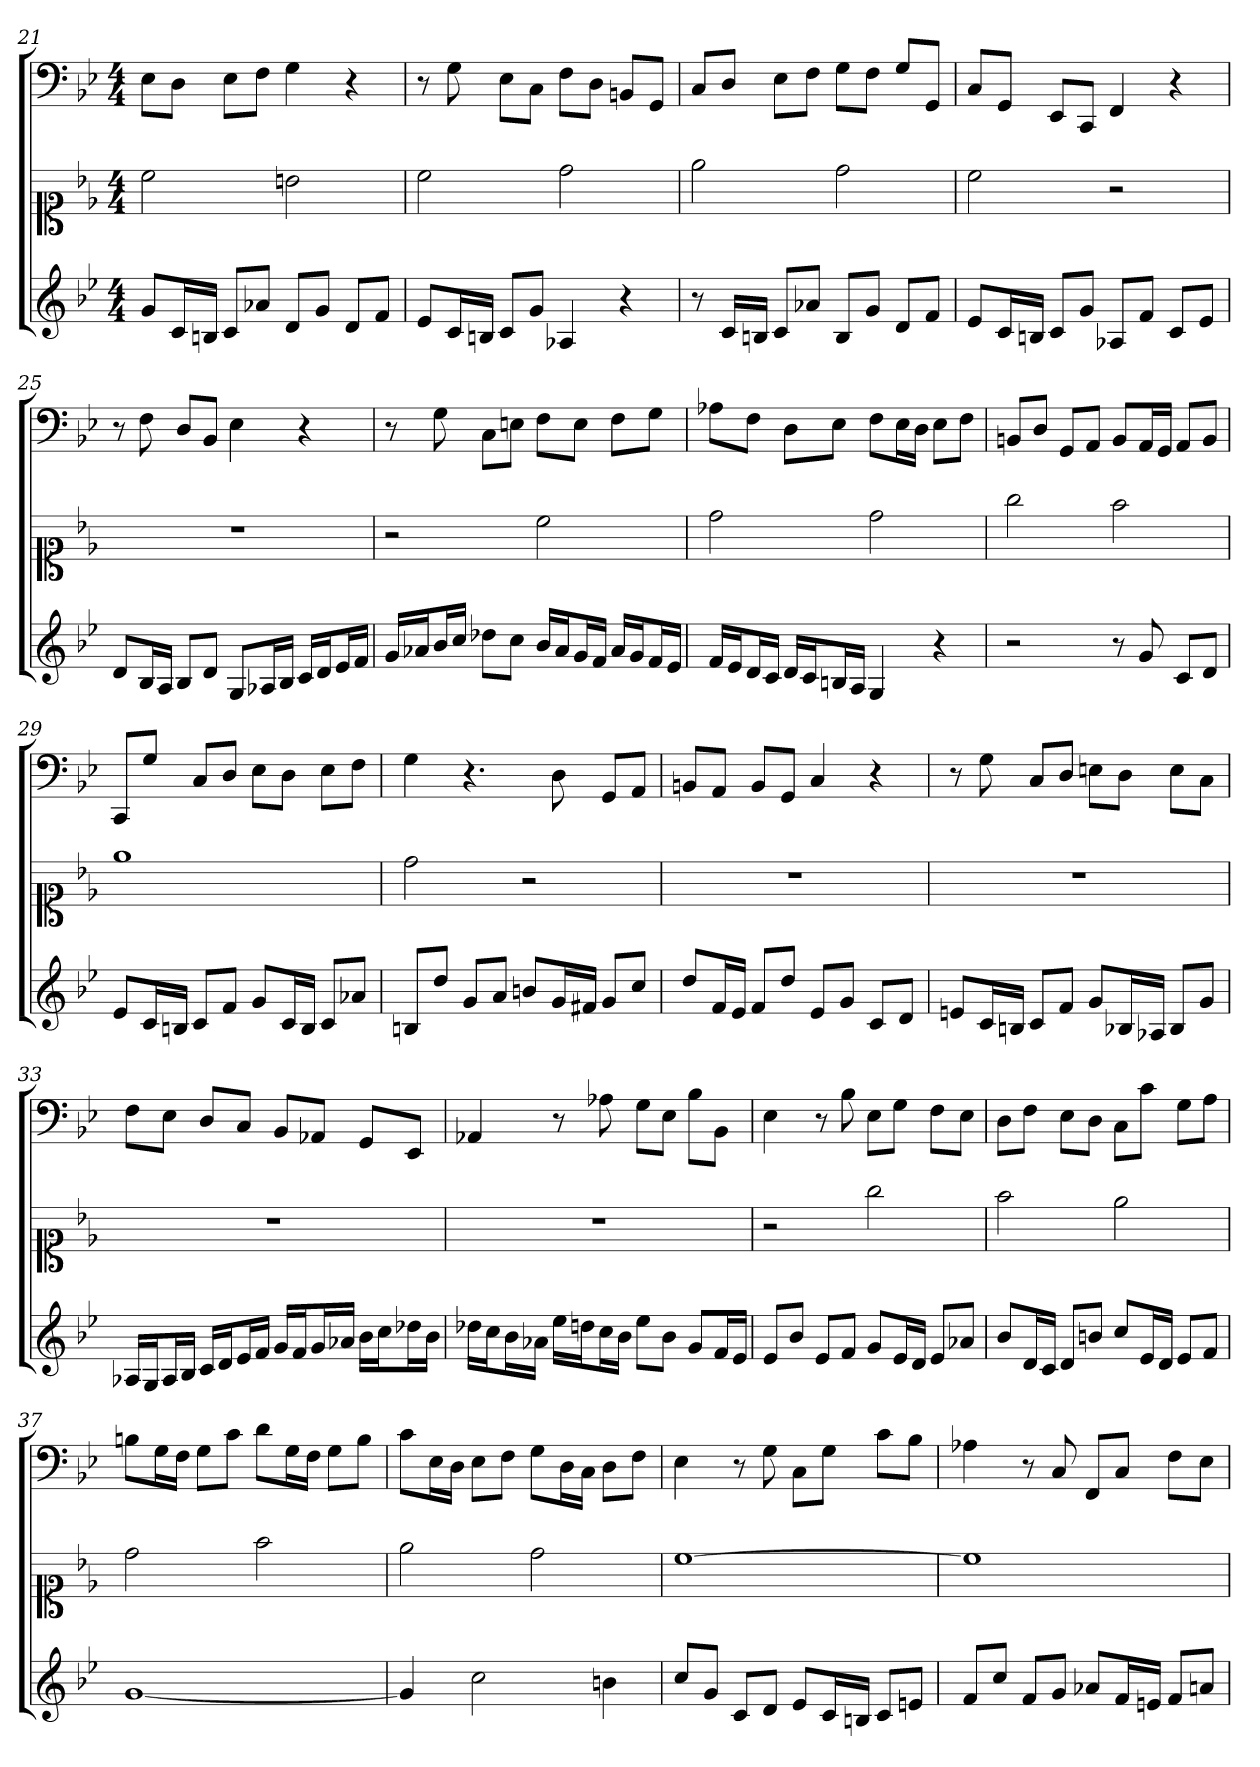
**kern	**kern	**kern
*part3	*part2	*part1
*staff3	*staff2	*staff1
*	*clefC1	*clefF4
*k[b-e-]	*k[b-e-]	*k[b-e-]
*g:	*g:	*g:
*M4/4	*M4/4	*M4/4
=21	=21	=21
8gL	2cc	8E-\L
16cL	.	8D\J
16BnJJ	.	.
8cL	.	8E-\L
8a-XJ	.	8F\J
8dL	2bn	4G
8gJ	.	.
8dL	.	4r
8fJ	.	.
=22	=22	=22
8e-L	2cc	8r
16cL	.	8G
16BnJJ	.	.
8cL	.	8E-\L
8gJ	.	8C\J
4A-X	2dd	8F\L
.	.	8D\J
4r	.	8BBn/L
.	.	8GG/J
=23	=23	=23
8r	2ee-	8C/L
16cLL	.	8D/J
16BnJJ	.	.
8cL	.	8E-\L
8a-XJ	.	8F\J
8BL	2dd	8G\L
8gJ	.	8F\J
8dL	.	8G/L
8fJ	.	8GG/J
=24	=24	=24
8e-L	2cc	8C/L
16cL	.	8GG/J
16BnJJ	.	.
8cL	.	8EE-/L
8gJ	.	8CC/J
8A-XL	2r	4FF
8fJ	.	.
8cL	.	4r
8e-J	.	.
=25	=25	=25
8dL	1r	8r
16B-L	.	8F
16AJJ	.	.
8B-L	.	8D/L
8dJ	.	8BB-/J
8GL	.	4E-
16A-XL	.	.
16B-JJ	.	.
16cLL	.	4r
16dJ	.	.
16e-L	.	.
16fJJ	.	.
=26	=26	=26
16gLL	2r	8r
16a-XJ	.	.
16b-L	.	8G
16ccJJ	.	.
8dd-XL	.	8C\L
8ccJ	.	8En\J
16b-LL	2cc	8F\L
16a-J	.	.
16gL	.	8E\J
16fJJ	.	.
16a-LL	.	8F\L
16gJ	.	.
16fL	.	8G\J
16e-JJ	.	.
=27	=27	=27
16fLL	2dd	8A-X\L
16e-J	.	.
16dL	.	8F\J
16cJJ	.	.
16dLL	.	8D\L
16cJ	.	.
16BnL	.	8E-\J
16AJJ	.	.
4G	2dd	8F\L
.	.	16E-\L
.	.	16D\JJ
4r	.	8E-\L
.	.	8F\J
=28	=28	=28
2r	2gg	8BBn/L
.	.	8D/J
.	.	8GG/L
.	.	8AA/J
8r	2ff	8BB/L
8g	.	16AA/L
.	.	16GG/JJ
8cL	.	8AA/L
8dJ	.	8BB/J
=29	=29	=29
8e-L	1ee-	8CC/L
16cL	.	8G/J
16BnJJ	.	.
8cL	.	8C/L
8fJ	.	8D/J
8gL	.	8E-\L
16cL	.	8D\J
16BJJ	.	.
8cL	.	8E-\L
8a-XJ	.	8F\J
=30	=30	=30
8BnL	2dd	4G
8ddJ	.	.
8gL	.	4.r
8aJ	.	.
8bnL	2r	.
16gL	.	8D
16f#XJJ	.	.
8gL	.	8GG/L
8ccJ	.	8AA/J
=31	=31	=31
8ddL	1r	8BBn/L
16fL	.	8AA/J
16e-JJ	.	.
8fL	.	8BB/L
8ddJ	.	8GG/J
8e-L	.	4C
8gJ	.	.
8cL	.	4r
8dJ	.	.
=32	=32	=32
8enL	1r	8r
16cL	.	8G
16BnJJ	.	.
8cL	.	8C/L
8fJ	.	8D/J
8gL	.	8En\L
16B-XL	.	8D\J
16A-XJJ	.	.
8B-L	.	8E\L
8gJ	.	8C\J
=33	=33	=33
16A-XLL	1r	8F\L
16GJ	.	.
16A-L	.	8E-\J
16B-JJ	.	.
16cLL	.	8D/L
16dJ	.	.
16e-L	.	8C/J
16fJJ	.	.
16gLL	.	8BB-/L
16fJ	.	.
16gL	.	8AA-X/J
16a-XJJ	.	.
16b-LL	.	8GG/L
16ccJ	.	.
16dd-XL	.	8EE-/J
16b-JJ	.	.
=34	=34	=34
16dd-XLL	1r	4AA-X
16ccJ	.	.
16b-L	.	.
16a-XJJ	.	.
16ee-LL	.	8r
16ddnJ	.	.
16ccL	.	8A-X
16b-JJ	.	.
8ee-L	.	8G\L
8b-J	.	8E-\J
8gL	.	8B-\L
16fL	.	8BB-\J
16e-JJ	.	.
=35	=35	=35
8e-L	2r	4E-
8b-J	.	.
8e-L	.	8r
8fJ	.	8B-
8gL	2gg	8E-\L
16e-L	.	8G\J
16dJJ	.	.
8e-L	.	8F\L
8a-XJ	.	8E-\J
=36	=36	=36
8b-L	2ff	8D\L
16dL	.	8F\J
16cJJ	.	.
8dL	.	8E-\L
8bnJ	.	8D\J
8ccL	2ee-	8C\L
16e-L	.	8c\J
16dJJ	.	.
8e-L	.	8G\L
8fJ	.	8A\J
=37	=37	=37
[1g	2dd	8Bn\L
.	.	16G\L
.	.	16F\JJ
.	.	8G\L
.	.	8c\J
.	2ff	8d\L
.	.	16G\L
.	.	16F\JJ
.	.	8G\L
.	.	8B\J
=38	=38	=38
4g]	2ee-	8c\L
.	.	16E-\L
.	.	16D\JJ
2cc	.	8E-\L
.	.	8F\J
.	2dd	8G\L
.	.	16D\L
.	.	16C\JJ
4bn	.	8D\L
.	.	8F\J
=39	=39	=39
8ccL	[1cc	4E-
8gJ	.	.
8cL	.	8r
8dJ	.	8G
8e-L	.	8C\L
16cL	.	8G\J
16BnJJ	.	.
8cL	.	8c\L
8enJ	.	8B-\J
=40	=40	=40
8fL	1cc]	4A-X
8ccJ	.	.
8fL	.	8r
8gJ	.	8C
8a-XL	.	8FF/L
16fL	.	8C/J
16enJJ	.	.
8fL	.	8F\L
8anJ	.	8E-\J
=	=	=
*-	*-	*-
